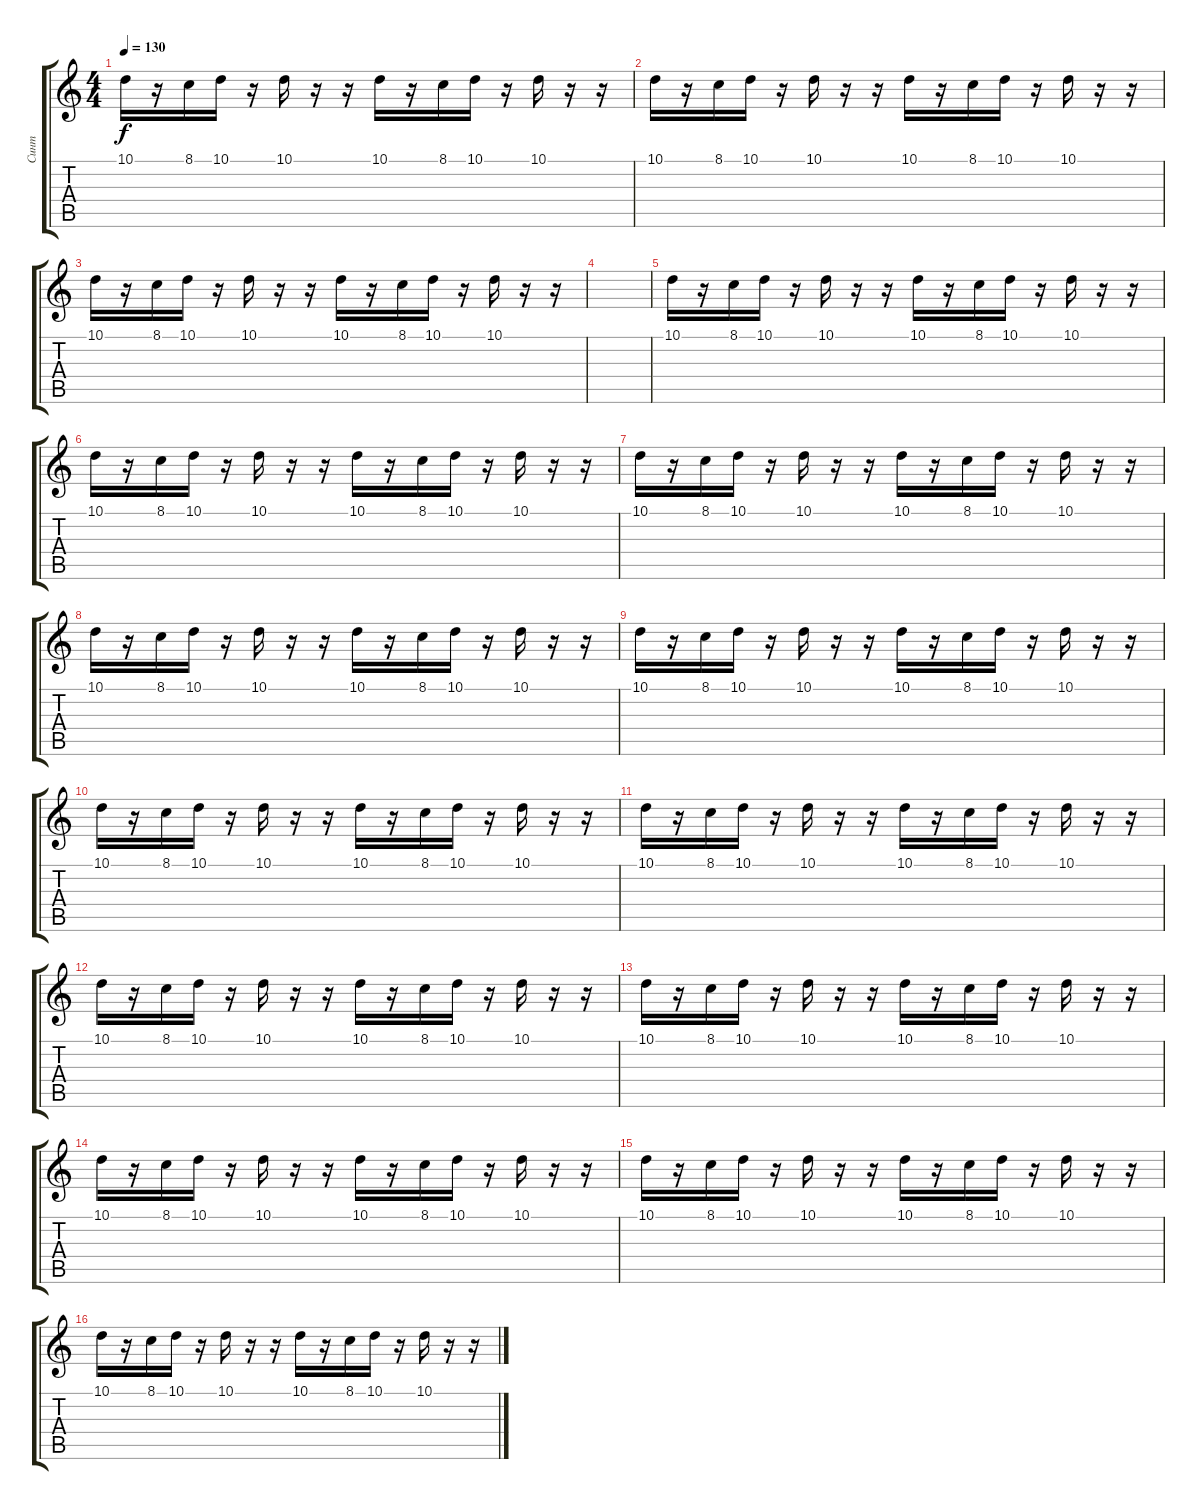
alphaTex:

\track ("Синт" "Синт") {instrument electricpiano1}
\staff {score tabs}
\tuning (E4 B3 G3 D3 A2 E2) {hide}
\ts (4 4)
\tempo 130
\clef g2
\ks c
10.1.16{dy f} r.16 8.1.16 10.1.16 r.16 10.1.16 r.16 r.16 10.1.16 r.16 8.1.16 10.1.16 r.16 10.1.16 r.16 r.16 |
10.1.16 r.16 8.1.16 10.1.16 r.16 10.1.16 r.16 r.16 10.1.16 r.16 8.1.16 10.1.16 r.16 10.1.16 r.16 r.16 |
10.1.16 r.16 8.1.16 10.1.16 r.16 10.1.16 r.16 r.16 10.1.16 r.16 8.1.16 10.1.16 r.16 10.1.16 r.16 r.16 |
|
10.1.16 r.16 8.1.16 10.1.16 r.16 10.1.16 r.16 r.16 10.1.16 r.16 8.1.16 10.1.16 r.16 10.1.16 r.16 r.16 |
10.1.16 r.16 8.1.16 10.1.16 r.16 10.1.16 r.16 r.16 10.1.16 r.16 8.1.16 10.1.16 r.16 10.1.16 r.16 r.16 |
10.1.16 r.16 8.1.16 10.1.16 r.16 10.1.16 r.16 r.16 10.1.16 r.16 8.1.16 10.1.16 r.16 10.1.16 r.16 r.16 |
10.1.16 r.16 8.1.16 10.1.16 r.16 10.1.16 r.16 r.16 10.1.16 r.16 8.1.16 10.1.16 r.16 10.1.16 r.16 r.16 |
10.1.16 r.16 8.1.16 10.1.16 r.16 10.1.16 r.16 r.16 10.1.16 r.16 8.1.16 10.1.16 r.16 10.1.16 r.16 r.16 |
10.1.16 r.16 8.1.16 10.1.16 r.16 10.1.16 r.16 r.16 10.1.16 r.16 8.1.16 10.1.16 r.16 10.1.16 r.16 r.16 |
10.1.16 r.16 8.1.16 10.1.16 r.16 10.1.16 r.16 r.16 10.1.16 r.16 8.1.16 10.1.16 r.16 10.1.16 r.16 r.16 |
10.1.16 r.16 8.1.16 10.1.16 r.16 10.1.16 r.16 r.16 10.1.16 r.16 8.1.16 10.1.16 r.16 10.1.16 r.16 r.16 |
10.1.16 r.16 8.1.16 10.1.16 r.16 10.1.16 r.16 r.16 10.1.16 r.16 8.1.16 10.1.16 r.16 10.1.16 r.16 r.16 |
10.1.16 r.16 8.1.16 10.1.16 r.16 10.1.16 r.16 r.16 10.1.16 r.16 8.1.16 10.1.16 r.16 10.1.16 r.16 r.16 |
10.1.16 r.16 8.1.16 10.1.16 r.16 10.1.16 r.16 r.16 10.1.16 r.16 8.1.16 10.1.16 r.16 10.1.16 r.16 r.16 |
10.1.16 r.16 8.1.16 10.1.16 r.16 10.1.16 r.16 r.16 10.1.16 r.16 8.1.16 10.1.16 r.16 10.1.16 r.16 r.16
